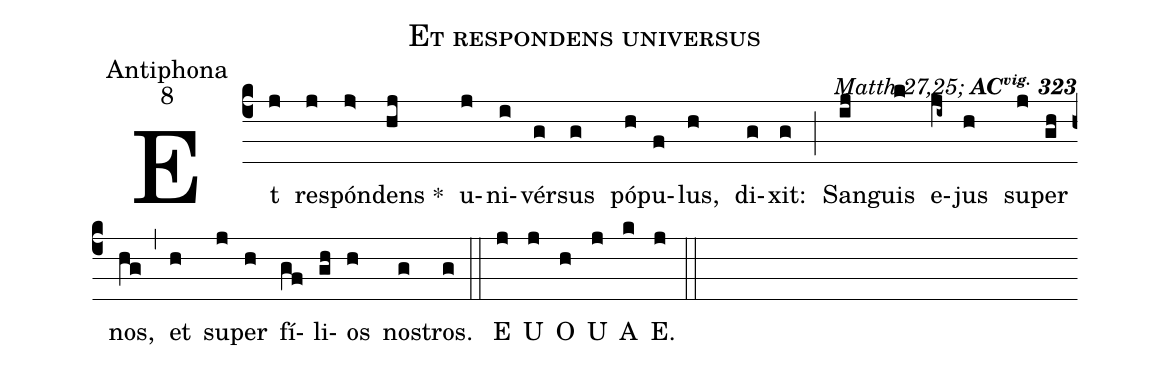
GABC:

name:Et respondens universus;
office-part:Antiphona;
mode:8;
commentary:{\itshape\mdseries Matth.27,25;\/} {\bfseries AC\textsuperscript{vig.} 323};
%%
(c4)Et(j) re(j)spón(j>)dens <sp>*</sp>(hj)  u(j)ni(i)vér(g)sus(g) pó(h)pu(f)lus,(h) di(g)xit:(g) (;) San(ij)guis(k) e(ji~)jus(h) su(j)per(gh) nos,(hg) (,) et(h) su(j)per(h) fí(gf)li(gh)os(h) no(g)stros.(g) (::) E(j) U(j) O(h) U(j) A(k) E.(j) (::)
